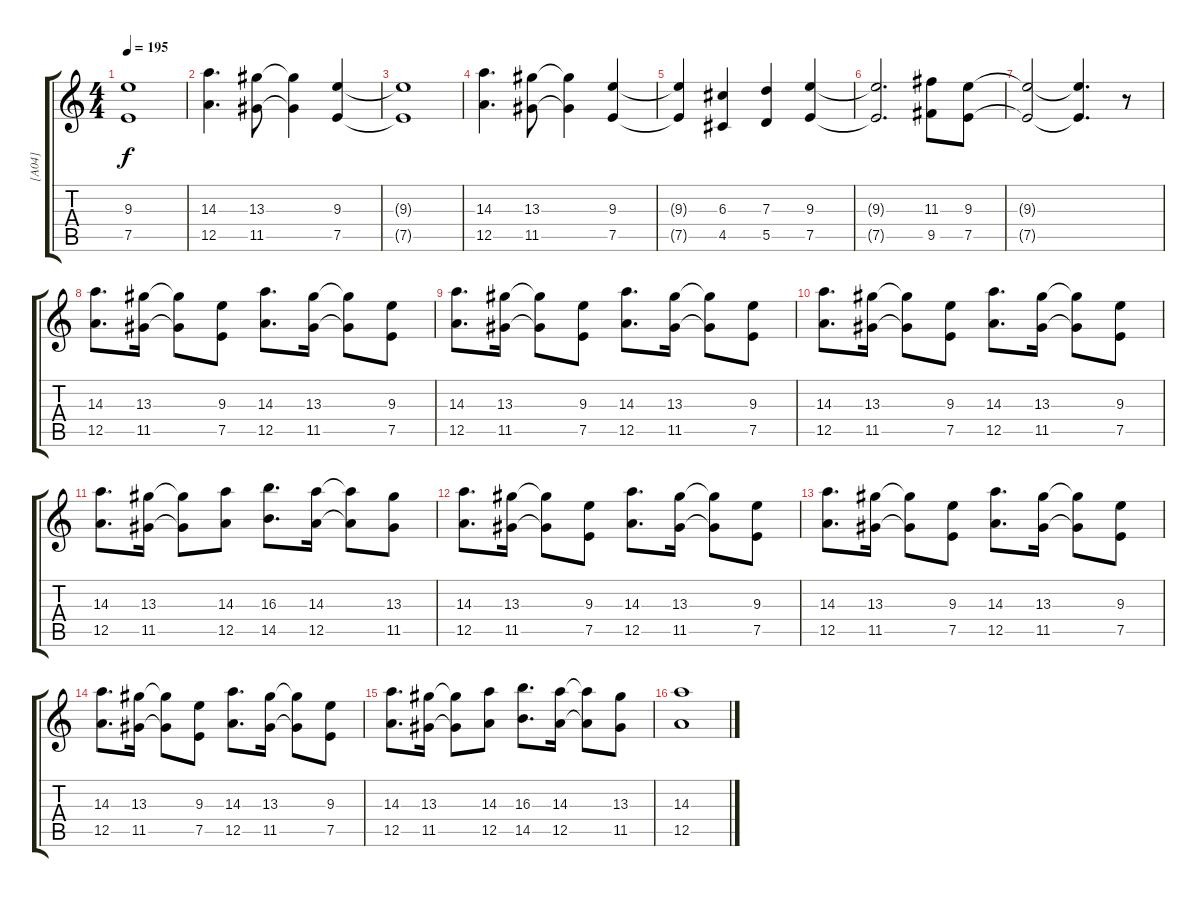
\track ("[A04]" "[A04]") {instrument overdrivenguitar}
\staff {score tabs}
\tuning (E4 B3 G3 D3 A2 E2) {hide}
\ts (4 4)
\tempo 195
\clef g2
\ks c
(9.3{t} 7.5{t}).1{dy f} |
(14.3 12.5).4{d} (13.3 11.5).8 (13.3{t} 11.5{t}).4 (9.3 7.5).4 |
(9.3{t} 7.5{t}).1 |
(14.3 12.5).4{d} (13.3 11.5).8 (13.3{t} 11.5{t}).4 (9.3 7.5).4 |
(9.3{t} 7.5{t}).4 (6.3 4.5).4 (7.3 5.5).4 (9.3 7.5).4 |
(9.3{t} 7.5{t}).2{d} (11.3 9.5).8 (9.3 7.5).8 |
(9.3{t} 7.5{t}).2 (9.3{t} 7.5{t}).4{d} r.8 |
(14.3 12.5).8{d} (13.3 11.5).16 (13.3{t} 11.5{t}).8 (9.3 7.5).8 (14.3 12.5).8{d} (13.3 11.5).16 (13.3{t} 11.5{t}).8 (9.3 7.5).8 |
(14.3 12.5).8{d} (13.3 11.5).16 (13.3{t} 11.5{t}).8 (9.3 7.5).8 (14.3 12.5).8{d} (13.3 11.5).16 (13.3{t} 11.5{t}).8 (9.3 7.5).8 |
(14.3 12.5).8{d} (13.3 11.5).16 (13.3{t} 11.5{t}).8 (9.3 7.5).8 (14.3 12.5).8{d} (13.3 11.5).16 (13.3{t} 11.5{t}).8 (9.3 7.5).8 |
(14.3 12.5).8{d} (13.3 11.5).16 (13.3{t} 11.5{t}).8 (14.3 12.5).8 (16.3 14.5).8{d} (14.3 12.5).16 (14.3{t} 12.5{t}).8 (13.3 11.5).8 |
(14.3 12.5).8{d} (13.3 11.5).16 (13.3{t} 11.5{t}).8 (9.3 7.5).8 (14.3 12.5).8{d} (13.3 11.5).16 (13.3{t} 11.5{t}).8 (9.3 7.5).8 |
(14.3 12.5).8{d} (13.3 11.5).16 (13.3{t} 11.5{t}).8 (9.3 7.5).8 (14.3 12.5).8{d} (13.3 11.5).16 (13.3{t} 11.5{t}).8 (9.3 7.5).8 |
(14.3 12.5).8{d} (13.3 11.5).16 (13.3{t} 11.5{t}).8 (9.3 7.5).8 (14.3 12.5).8{d} (13.3 11.5).16 (13.3{t} 11.5{t}).8 (9.3 7.5).8 |
(14.3 12.5).8{d} (13.3 11.5).16 (13.3{t} 11.5{t}).8 (14.3 12.5).8 (16.3 14.5).8{d} (14.3 12.5).16 (14.3{t} 12.5{t}).8 (13.3 11.5).8 |
(14.3 12.5).1
